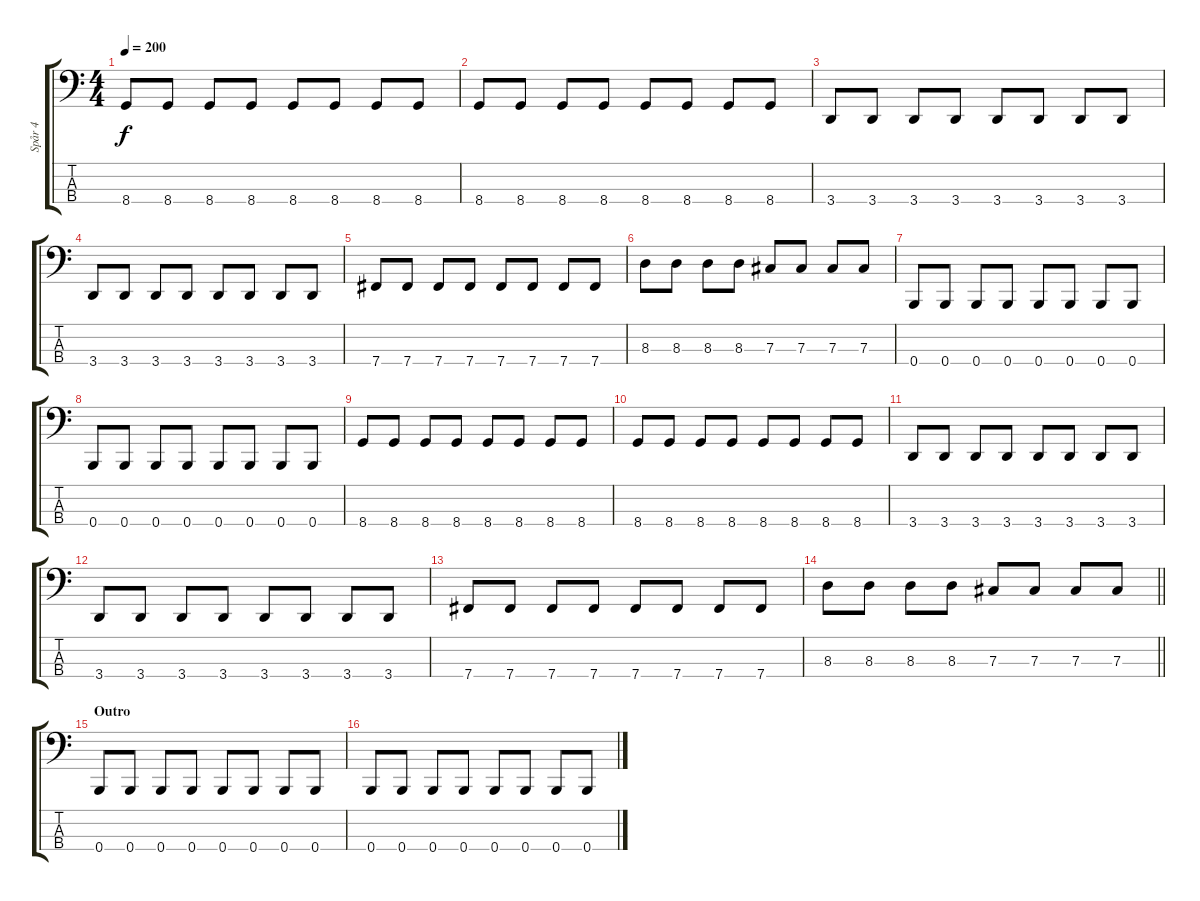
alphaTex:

\track ("Spår 4" "Spår 4") {instrument electricbasspick}
\staff {score tabs}
\tuning (E2 B1 Gb1 B0) {hide}
\ts (4 4)
\tempo 200
\clef f4
\ks c
8.4.8{dy f} 8.4.8 8.4.8 8.4.8 8.4.8 8.4.8 8.4.8 8.4.8 |
8.4.8 8.4.8 8.4.8 8.4.8 8.4.8 8.4.8 8.4.8 8.4.8 |
3.4.8 3.4.8 3.4.8 3.4.8 3.4.8 3.4.8 3.4.8 3.4.8 |
3.4.8 3.4.8 3.4.8 3.4.8 3.4.8 3.4.8 3.4.8 3.4.8 |
7.4.8 7.4.8 7.4.8 7.4.8 7.4.8 7.4.8 7.4.8 7.4.8 |
8.3.8 8.3.8 8.3.8 8.3.8 7.3.8 7.3.8 7.3.8 7.3.8 |
0.4.8 0.4.8 0.4.8 0.4.8 0.4.8 0.4.8 0.4.8 0.4.8 |
0.4.8 0.4.8 0.4.8 0.4.8 0.4.8 0.4.8 0.4.8 0.4.8 |
8.4.8 8.4.8 8.4.8 8.4.8 8.4.8 8.4.8 8.4.8 8.4.8 |
8.4.8 8.4.8 8.4.8 8.4.8 8.4.8 8.4.8 8.4.8 8.4.8 |
3.4.8 3.4.8 3.4.8 3.4.8 3.4.8 3.4.8 3.4.8 3.4.8 |
3.4.8 3.4.8 3.4.8 3.4.8 3.4.8 3.4.8 3.4.8 3.4.8 |
7.4.8 7.4.8 7.4.8 7.4.8 7.4.8 7.4.8 7.4.8 7.4.8 |
\barLineRight lightlight
8.3.8 8.3.8 8.3.8 8.3.8 7.3.8 7.3.8 7.3.8 7.3.8 |
\section ("" "Outro")
0.4.8 0.4.8 0.4.8 0.4.8 0.4.8 0.4.8 0.4.8 0.4.8 |
0.4.8 0.4.8 0.4.8 0.4.8 0.4.8 0.4.8 0.4.8 0.4.8
